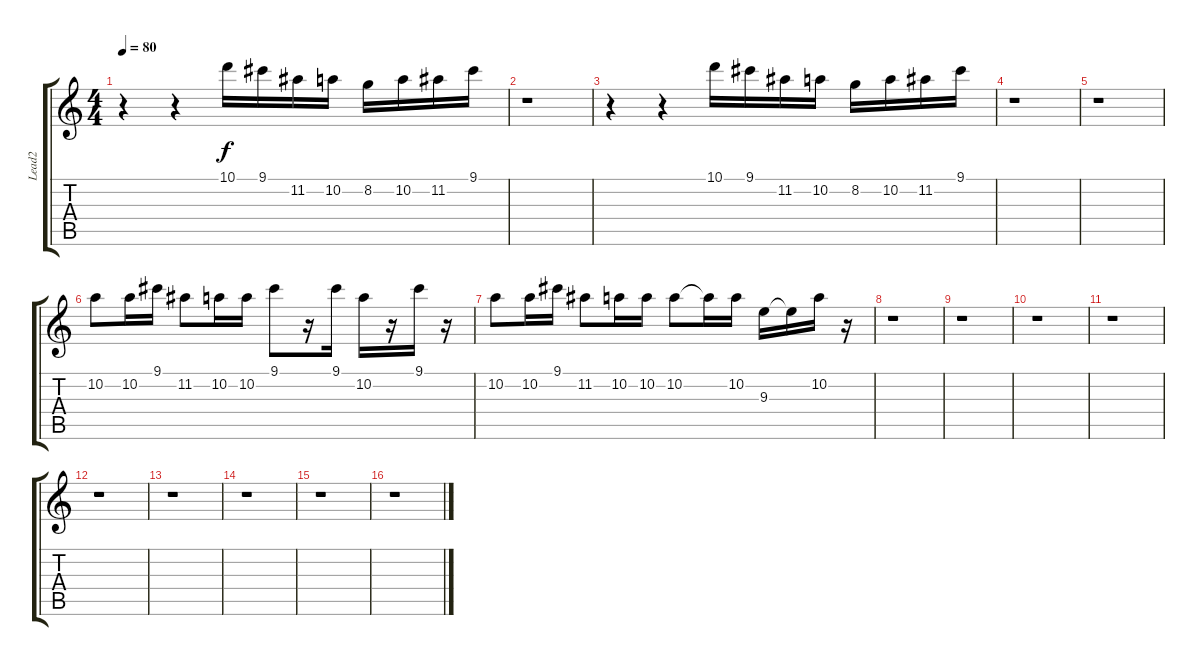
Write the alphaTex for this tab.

\track (" Lead2" " Lead2") {instrument acousticguitarnylon}
\staff {score tabs}
\tuning (E4 B3 G3 D3 A2 E2) {hide}
\ts (4 4)
\tempo 80
\clef g2
\ks c
r.4{dy f} r.4 10.1.16 9.1.16 11.2.16 10.2.16 8.2.16 10.2.16 11.2.16 9.1.16 |
r.1 |
r.4 r.4 10.1.16 9.1.16 11.2.16 10.2.16 8.2.16 10.2.16 11.2.16 9.1.16 |
r.1 |
r.1 |
10.2.8 10.2.16 9.1.16 11.2.8 10.2.16 10.2.16 9.1.8 r.16 9.1.16 10.2.16 r.16 9.1.16 r.16 |
10.2.8 10.2.16 9.1.16 11.2.8 10.2.16 10.2.16 10.2.8 10.2{t}.16 10.2.16 9.3.16 9.3{t}.16 10.2.16 r.16 |
r.1 |
r.1 |
r.1 |
r.1 |
r.1 |
r.1 |
r.1 |
r.1 |
r.1
